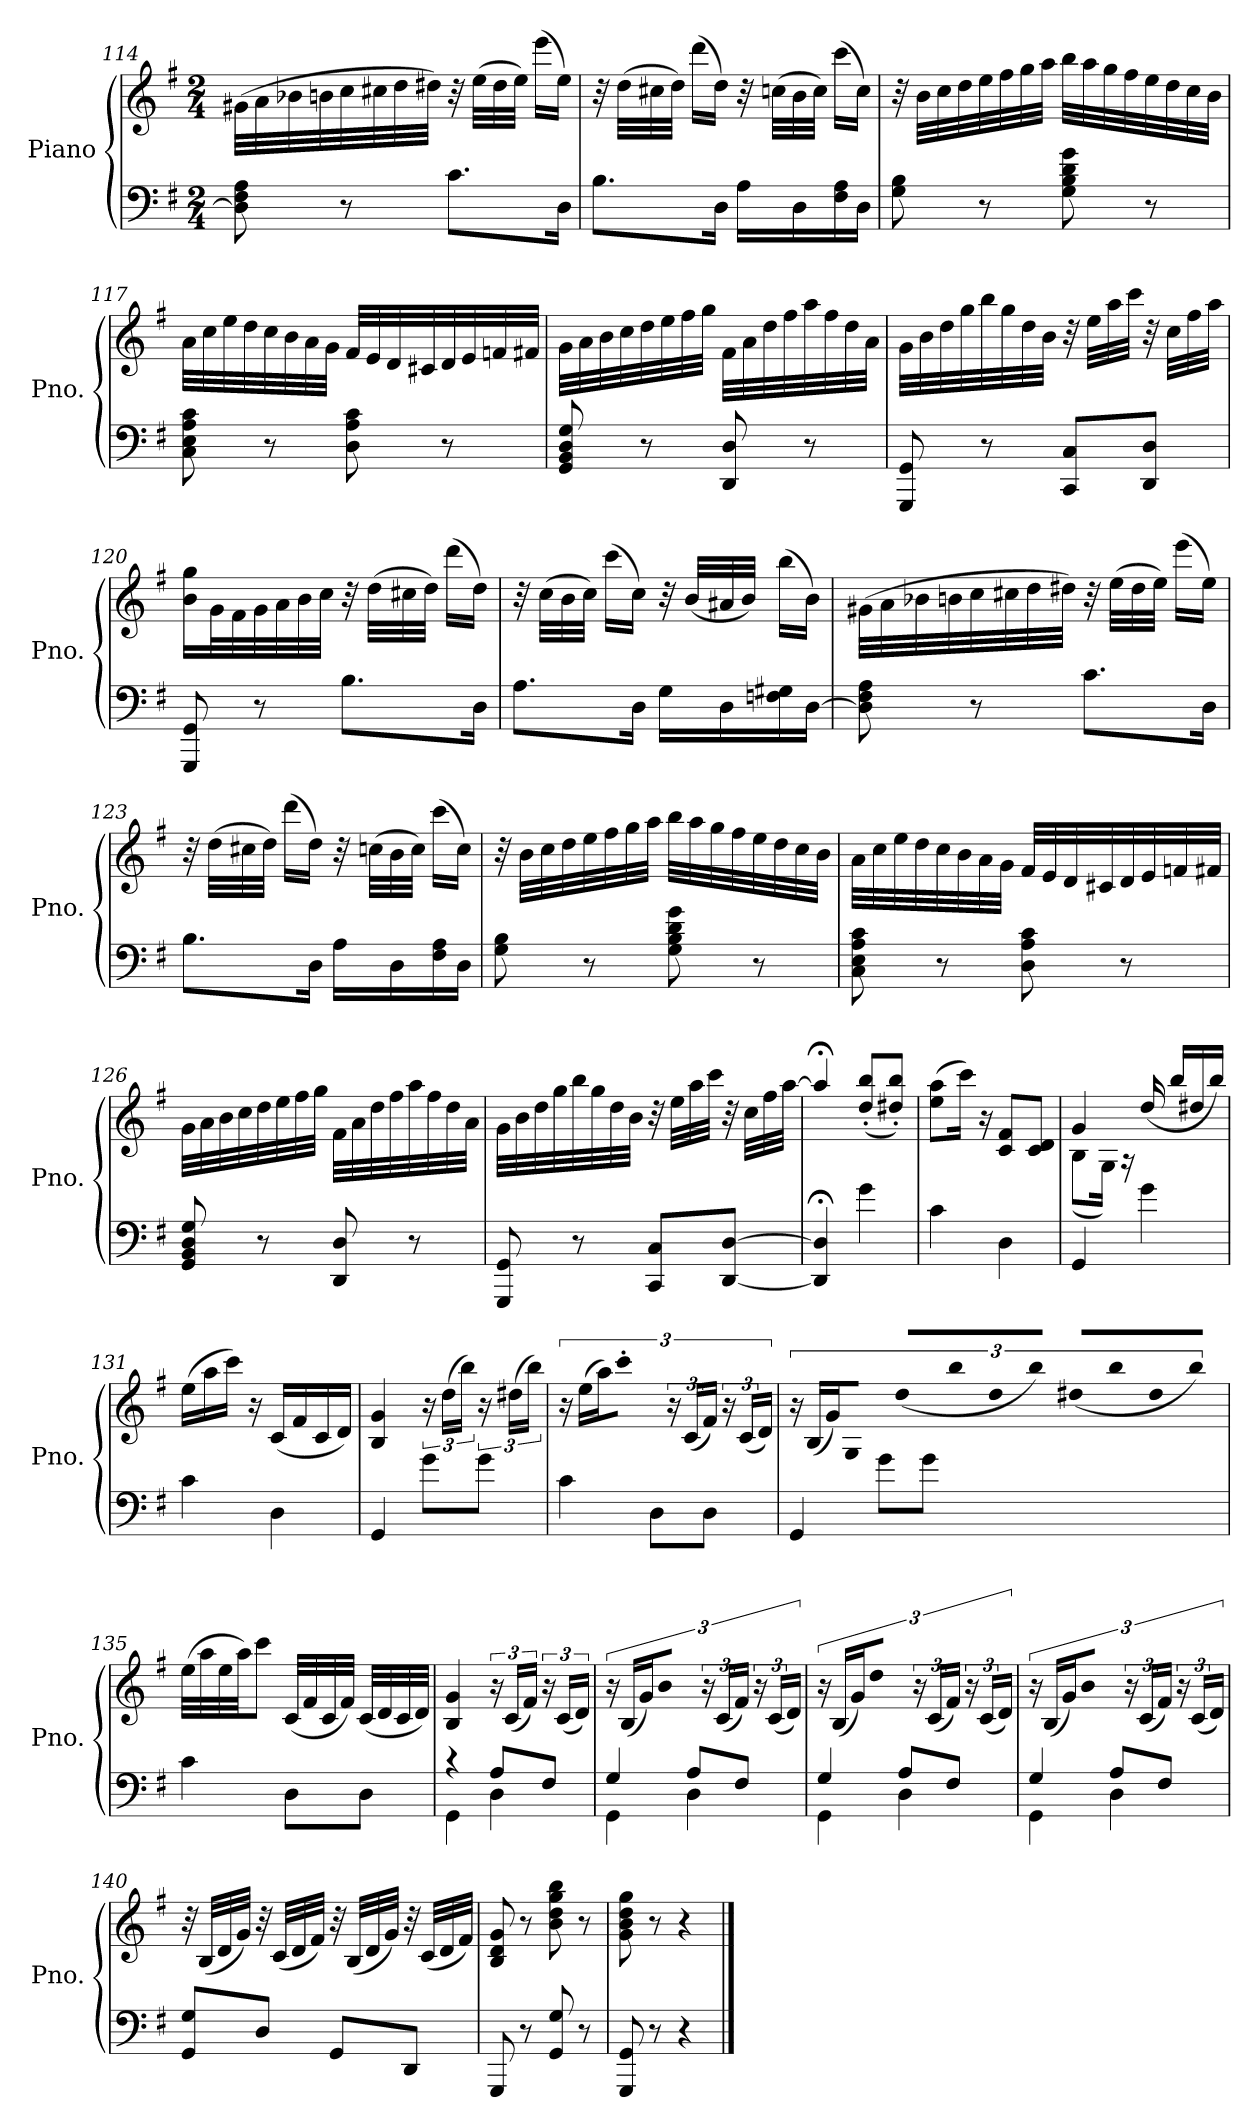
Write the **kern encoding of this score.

**kern	**kern
*part1	*part1
*staff2	*staff1
*I"Piano	*
*I'Pno.	*
*clefF4	*clefG2
*k[f#]	*k[f#]
*M2/4	*M2/4
=114	=114
8D\] 8F#\ 8A\	(>32g#X\LLL
.	32a\
.	32b-X\
.	32bn\
8r	32cc\
.	32cc#X\
.	32dd\
.	32dd#X\JJJ)
8.c\L	32r
.	(>32ee\LLL
.	32dd#\
.	32ee\JJJ)
.	(>16eee\LL
16D\Jk	16ee\JJ)
=115	=115
8.B\L	32r
.	(>32dd\LLL
.	32cc#X\
.	32dd\JJJ)
.	(>16ddd\LL
16D\Jk	16dd\JJ)
16A\LL	32r
.	(>32ccn\LLL
16D\	32b\
.	32cc\JJJ)
16F#\ 16A\	(>16ccc\LL
16D\JJ	16cc\JJ)
!!LO:LB:g=z
=116	=116
8G\ 8B\	32r
.	32b\LLL
.	32cc\
.	32dd\
8r	32ee\
.	32ff#\
.	32gg\
.	32aa\JJJ
8G\ 8B\ 8d\ 8g\	32bb\LLL
.	32aa\
.	32gg\
.	32ff#\
8r	32ee\
.	32dd\
.	32cc\
.	32b\JJJ
=117	=117
8C\ 8E\ 8A\ 8c\	32a\LLL
.	32cc\
.	32ee\
.	32dd\
8r	32cc\
.	32b\
.	32a\
.	32g\JJJ
8D\ 8A\ 8c\	32f#/LLL
.	32e/
.	32d/
.	32c#X/
8r	32d/
.	32e/
.	32fn/
.	32f#X/JJJ
=118	=118
8GG/ 8BB/ 8D/ 8G/	32g\LLL
.	32a\
.	32b\
.	32cc\
8r	32dd\
.	32ee\
.	32ff#\
.	32gg\JJJ
8DD/ 8D/	32f#\LLL
.	32a\
.	32dd\
.	32ff#\
8r	32aa\
.	32ff#\
.	32dd\
.	32a\JJJ
!!LO:LB:g=z
=119	=119
8GGG/ 8GG/	32g\LLL
.	32b\
.	32dd\
.	32gg\
8r	32bb\
.	32gg\
.	32dd\
.	32b\JJJ
8CC/ 8C/L	32r
.	32ee\LLL
.	32aa\
.	32ccc\JJJ
8DD/ 8D/J	32r
.	32cc\LLL
.	32ff#\
.	32aa\JJJ
=120	=120
8GGG/ 8GG/	16b\ 16gg\LL
.	32g\L
.	32f#\
8r	32g\
.	32a\
.	32b\
.	32cc\JJJ
8.B\L	32r
.	(>32dd\LLL
.	32cc#X\
.	32dd\JJJ)
.	(>16ddd\LL
16D\Jk	16dd\JJ)
=121	=121
8.A\L	32r
.	(>32cc\LLL
.	32b\
.	32cc\JJJ)
.	(>16ccc\LL
16D\Jk	16cc\JJ)
16G\LL	32r
.	(<32b/LLL
16D\	32a#X/
.	32b/JJJ)
16Fn\ 16G#X\	(>16bb\LL
[16D\JJ	16b\JJ)
!!LO:LB:g=z
=122	=122
8D\] 8F#\ 8A\	(>32g#X\LLL
.	32a\
.	32b-X\
.	32bn\
8r	32cc\
.	32cc#X\
.	32dd\
.	32dd#X\JJJ)
8.c\L	32r
.	(>32ee\LLL
.	32dd#\
.	32ee\JJJ)
.	(>16eee\LL
16D\Jk	16ee\JJ)
=123	=123
8.B\L	32r
.	(>32dd\LLL
.	32cc#X\
.	32dd\JJJ)
.	(>16ddd\LL
16D\Jk	16dd\JJ)
16A\LL	32r
.	(>32ccn\LLL
16D\	32b\
.	32cc\JJJ)
16F#\ 16A\	(>16ccc\LL
16D\JJ	16cc\JJ)
=124	=124
8G\ 8B\	32r
.	32b\LLL
.	32cc\
.	32dd\
8r	32ee\
.	32ff#\
.	32gg\
.	32aa\JJJ
8G\ 8B\ 8d\ 8g\	32bb\LLL
.	32aa\
.	32gg\
.	32ff#\
8r	32ee\
.	32dd\
.	32cc\
.	32b\JJJ
!!LO:LB:g=z
=125	=125
8C\ 8E\ 8A\ 8c\	32a\LLL
.	32cc\
.	32ee\
.	32dd\
8r	32cc\
.	32b\
.	32a\
.	32g\JJJ
8D\ 8A\ 8c\	32f#/LLL
.	32e/
.	32d/
.	32c#X/
8r	32d/
.	32e/
.	32fn/
.	32f#X/JJJ
=126	=126
8GG/ 8BB/ 8D/ 8G/	32g\LLL
.	32a\
.	32b\
.	32cc\
8r	32dd\
.	32ee\
.	32ff#\
.	32gg\JJJ
8DD/ 8D/	32f#\LLL
.	32a\
.	32dd\
.	32ff#\
8r	32aa\
.	32ff#\
.	32dd\
.	32a\JJJ
=127	=127
8GGG/ 8GG/	32g\LLL
.	32b\
.	32dd\
.	32gg\
8r	32bb\
.	32gg\
.	32dd\
.	32b\JJJ
8CC/ 8C/L	32r
.	32ee\LLL
.	32aa\
.	32ccc\JJJ
[8DD/ [8D/J	32r
.	32cc\LLL
.	32ff#\
.	[32aa\JJJ
!!LO:PB:g=z
=128	=128
4DD/];< 4D/];<	4aa;</]
4g\	(>8dd/' 8bb/'L
.	8dd#X/' 8bb/'J)
=129	=129
4c\	(>8ee\ 8aa\L
.	16ccc\Jk)
.	16r
4D\	8c/ 8f#/L
.	8c/ 8d/J
=130	=130
*	*^
4GG/	4g/	(<8B\L
.	.	16G\Jk)
.	.	16r
4g\	(>16dd/	4ryy
.	16bb/LL	.
.	16dd#X/	.
.	16bb/JJ)	.
*	*v	*v
=131	=131
4c\	(>16ee\LL
.	16aa\
.	16ccc\JJ)
.	16r
4D\	(<16c/LL
.	16f#/
.	16c/
.	16d/JJ)
=132	=132
4GG/	4B/ 4g/
8g\L	24r
.	(>24dd\LL
.	24bb\JJ)
8g\J	24r
.	(>24dd#X\LL
.	24bb\JJ)
=133	=133
4c\	24r
.	(>24ee\LL
.	24aa\J)
.	8ccc'\J
8D\L	24r
.	(<24c/LL
.	24f#/JJ)
8D\J	24r
.	(<24c/LL
.	24d/JJ)
!!LO:LB:g=z
=134	=134
4GG/	24r
.	(>24B/LL
.	24g/J)
.	8G/J
8g\L	(>32dd/LLL
.	32bb/
.	32dd/
.	32bb/JJJ)
8g\J	(>32dd#X/LLL
.	32bb/
.	32dd#/
.	32bb/JJJ)
=135	=135
4c\	(>32ee\LLL
.	32aa\
.	32ee\
.	32aa\JJ)
.	8ccc\J
8D\L	(<32c/LLL
.	32f#/
.	32c/
.	32f#/JJJ)
8D\J	(<32c/LLL
.	32d/
.	32c/
.	32d/JJJ)
=136	=136
*^	*
4r	4GG\	4B/ 4g/
8A/L	4D\	24r
.	.	(<24c/LL
.	.	24f#/JJ)
8F#/J	.	24r
.	.	(<24c/LL
.	.	24d/JJ)
=137	=137	=137
4G/	4GG\	24r
.	.	(<24B/LL
.	.	24g/J)
.	.	8b/J
8A/L	4D\	24r
.	.	(<24c/LL
.	.	24f#/JJ)
8F#/J	.	24r
.	.	(<24c/LL
.	.	24d/JJ)
!!LO:LB:g=z
=138	=138	=138
4G/	4GG\	24r
.	.	(<24B/LL
.	.	24g/J)
.	.	8dd/J
8A/L	4D\	24r
.	.	(<24c/LL
.	.	24f#/JJ)
8F#/J	.	24r
.	.	(<24c/LL
.	.	24d/JJ)
=139	=139	=139
4G/	4GG\	24r
.	.	(<24B/LL
.	.	24g/J)
.	.	8b/J
8A/L	4D\	24r
.	.	(<24c/LL
.	.	24f#/JJ)
8F#/J	.	24r
.	.	(<24c/LL
.	.	24d/JJ)
*v	*v	*
=140	=140
8GG/ 8G/L	32r
.	(<32B/LLL
.	32d/
.	32g/JJJ)
8D/J	32r
.	(<32c/LLL
.	32d/
.	32f#/JJJ)
8GG/L	32r
.	(<32B/LLL
.	32d/
.	32g/JJJ)
8DD/J	32r
.	(<32c/LLL
.	32d/
.	32f#/JJJ)
=141	=141
8GGG/	8B/ 8d/ 8g/
8r	8r
8GG/ 8G/	8b\ 8dd\ 8gg\ 8bb\
8r	8r
=142	=142
8GGG/ 8GG/	8g\ 8b\ 8dd\ 8gg\
8r	8r
4r	4r
==	==
*-	*-
